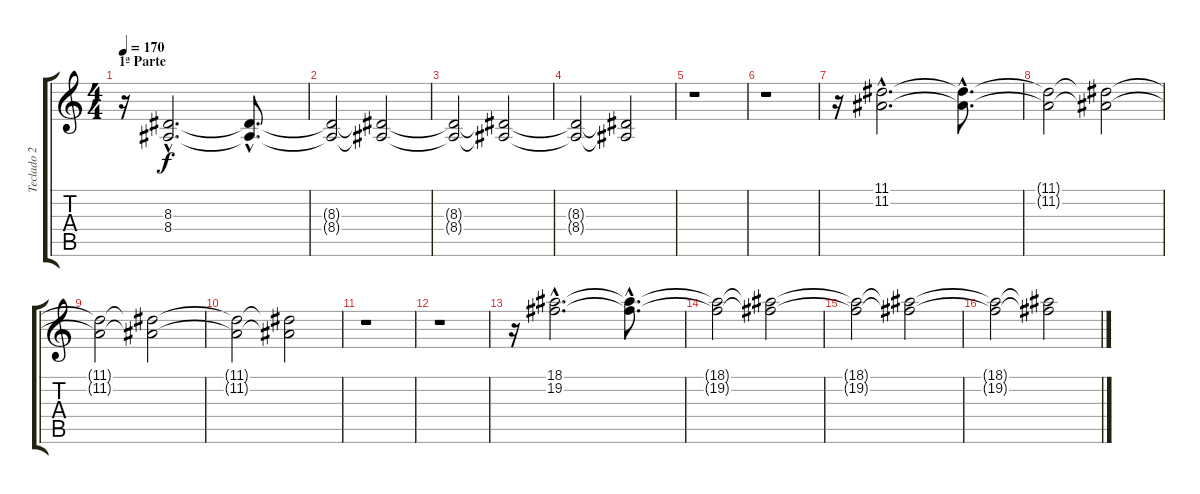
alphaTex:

\track ("Teclado 2" "Teclado 2") {instrument stringensemble1}
\staff {score tabs}
\tuning (E4 B3 G3 D3 A2 E2) {hide}
\ts (4 4)
\section ("" "1ª Parte")
\tempo 170
\clef g2
\ks c
r.16{dy f volume 8} (8.3{hac} 8.4{hac}).2{d volume 11} (8.3{hac t} 8.4{hac t}).8{d} |
(8.3{t} 8.4{t}).2 (8.3{t} 8.4{t}).2 |
(8.3{t} 8.4{t}).2 (8.3{t} 8.4{t}).2 |
(8.3{t} 8.4{t}).2 (8.3{t} 8.4{t}).2 |
r.1 |
r.1 |
r.16{volume 8} (11.1{hac} 11.2{hac}).2{d volume 12} (11.1{hac t} 11.2{hac t}).8{d} |
(11.1{t} 11.2{t}).2 (11.1{t} 11.2{t}).2 |
(11.1{t} 11.2{t}).2 (11.1{t} 11.2{t}).2 |
(11.1{t} 11.2{t}).2 (11.1{t} 11.2{t}).2 |
r.1 |
r.1 |
r.16{volume 8} (18.1{hac} 19.2{hac}).2{d volume 10} (18.1{hac t} 19.2{hac t}).8{d} |
(18.1{t} 19.2{t}).2 (18.1{t} 19.2{t}).2 |
(18.1{t} 19.2{t}).2 (18.1{t} 19.2{t}).2 |
(18.1{t} 19.2{t}).2 (18.1{t} 19.2{t}).2
